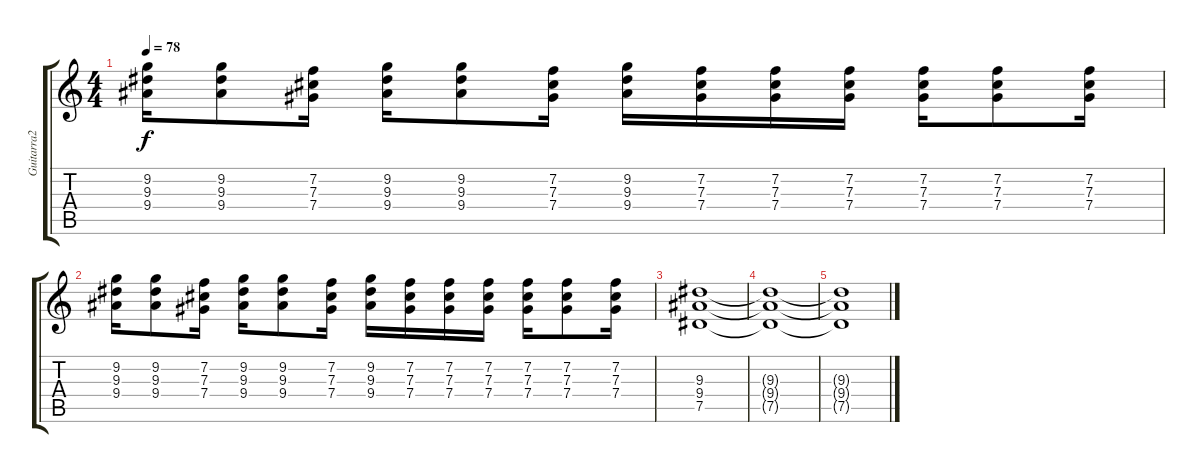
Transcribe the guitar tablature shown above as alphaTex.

\track ("Guitarra2" "Guitarra2") {instrument overdrivenguitar}
\staff {score tabs}
\tuning (Eb4 Bb3 Gb3 Db3 Ab2 Eb2) {hide}
\ts (4 4)
\tempo 78
\clef g2
\ks c
(9.2 9.3 9.4).16{dy f} (9.2 9.3 9.4).8 (7.2 7.3 7.4).16 (9.2 9.3 9.4).16 (9.2 9.3 9.4).8 (7.2 7.3 7.4).16 (9.2 9.3 9.4).16 (7.2 7.3 7.4).16 (7.2 7.3 7.4).16 (7.2 7.3 7.4).16 (7.2 7.3 7.4).16 (7.2 7.3 7.4).8 (7.2 7.3 7.4).16 |
(9.2 9.3 9.4).16 (9.2 9.3 9.4).8 (7.2 7.3 7.4).16 (9.2 9.3 9.4).16 (9.2 9.3 9.4).8 (7.2 7.3 7.4).16 (9.2 9.3 9.4).16 (7.2 7.3 7.4).16 (7.2 7.3 7.4).16 (7.2 7.3 7.4).16 (7.2 7.3 7.4).16 (7.2 7.3 7.4).8 (7.2 7.3 7.4).16 |
(9.3 9.4 7.5).1 |
(9.3{t} 9.4{t} 7.5{t}).1 |
(9.3{t} 9.4{t} 7.5{t}).1
